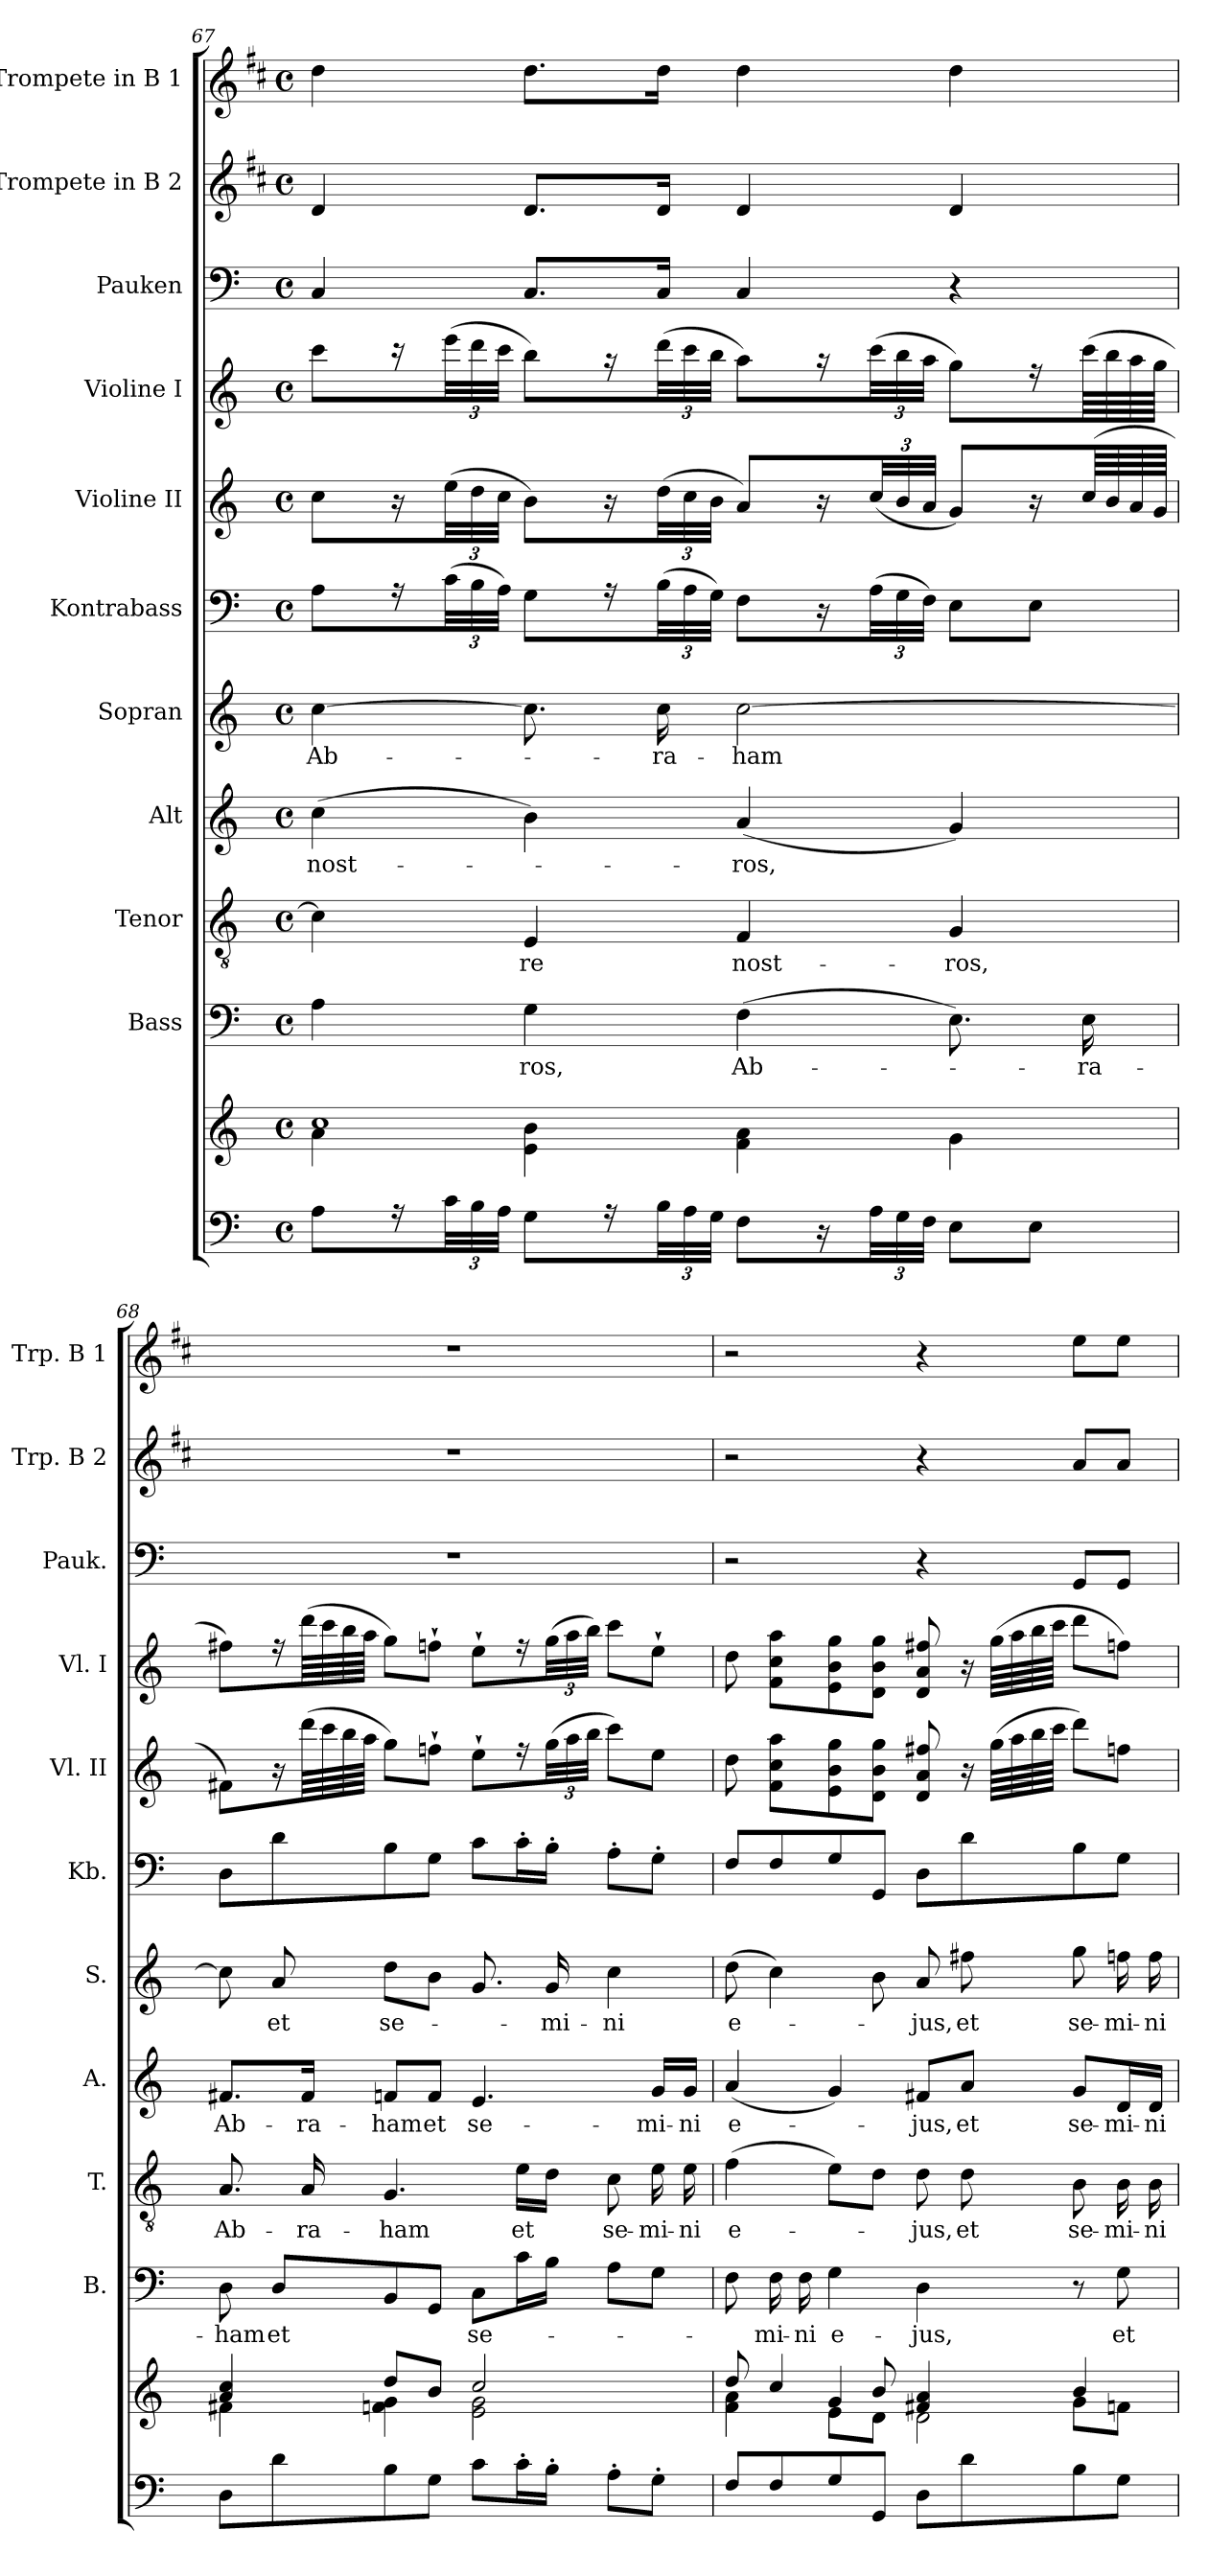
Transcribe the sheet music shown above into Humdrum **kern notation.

**kern	**kern	**kern	**text	**kern	**text	**kern	**text	**kern	**text	**kern	**kern	**kern	**kern	**kern	**kern
*part11	*part11	*part10	*part10	*part9	*part9	*part8	*part8	*part7	*part7	*part6	*part5	*part4	*part3	*part2	*part1
*staff12	*staff11	*staff10	*staff10	*staff9	*staff9	*staff8	*staff8	*staff7	*staff7	*staff6	*staff5	*staff4	*staff3	*staff2	*staff1
*	*	*I"Bass	*	*I"Tenor	*	*I"Alt	*	*I"Sopran	*	*I"Kontrabass	*I"Violine II	*I"Violine I	*I"Pauken	*I"Trompete in B 2	*I"Trompete in B 1
*	*	*I'B.	*	*I'T.	*	*I'A.	*	*I'S.	*	*I'Kb.	*I'Vl. II	*I'Vl. I	*I'Pauk.	*I'Trp. B 2	*I'Trp. B 1
*clefF4	*clefG2	*clefF4	*	*clefGv2	*	*clefG2	*	*clefG2	*	*clefF4	*clefG2	*clefG2	*clefF4	*clefG2	*clefG2
*	*	*	*	*	*	*	*	*	*	*ITrd7c12	*	*	*	*ITrd1c2	*ITrd1c2
*k[]	*k[]	*k[]	*	*k[]	*	*k[]	*	*k[]	*	*k[]	*k[]	*k[]	*k[]	*k[]	*k[]
*C:	*C:	*C:	*	*C:	*	*C:	*	*C:	*	*C:	*C:	*C:	*C:	*C:	*C:
*M4/4	*M4/4	*M4/4	*	*M4/4	*	*M4/4	*	*M4/4	*	*M4/4	*M4/4	*M4/4	*M4/4	*M4/4	*M4/4
*met(c)	*met(c)	*met(c)	*	*met(c)	*	*met(c)	*	*met(c)	*	*met(c)	*met(c)	*met(c)	*met(c)	*met(c)	*met(c)
=67	=67	=67	=67	=67	=67	=67	=67	=67	=67	=67	=67	=67	=67	=67	=67
*	*^	*	*	*	*	*	*	*	*	*	*	*	*	*	*
!	!	!	!	!	!	!	!	!LO:LY:b	!	!LO:LY:b	!	!	!	!	!	!
8A\L	1cc	4a\	4A\	.	4c\]	.	(>4cc\	nost-	[4cc\	Ab-	8AA\L	8cc\L	8ccc\L	4C/	4c/	4cc\
16r	.	.	.	.	.	.	.	.	.	.	16r	16r	16r	.	.	.
48c\LL	.	.	.	.	.	.	.	.	.	.	(>48C\LL	(>48ee\LL	(>48eee\LL	.	.	.
48B\	.	.	.	.	.	.	.	.	.	.	48BB\	48dd\	48ddd\	.	.	.
48A\JJJ	.	.	.	.	.	.	.	.	.	.	48AA\JJJ)	48cc\JJJ	48ccc\JJJ	.	.	.
!	!	!	!	!LO:LY:b	!	!LO:LY:b	!	!	!	!	!	!	!	!	!	!
8G\L	.	4e\ 4b\	4G\	-ros,	4E/	-re	4b\)	.	8.cc\]	.	8GG\L	8b\L)	8bb\L)	8.C/L	8.c/L	8.cc\L
16r	.	.	.	.	.	.	.	.	.	.	16r	16r	16r	.	.	.
!	!	!	!	!	!	!	!	!	!	!LO:LY:b	!	!	!	!	!	!
48B\LL	.	.	.	.	.	.	.	.	16cc\	-ra-	(>48BB\LL	(>48dd\LL	(>48ddd\LL	16C/Jk	16c/Jk	16cc\Jk
48A\	.	.	.	.	.	.	.	.	.	.	48AA\	48cc\	48ccc\	.	.	.
48G\JJJ	.	.	.	.	.	.	.	.	.	.	48GG\JJJ)	48b\JJJ	48bb\JJJ	.	.	.
!	!	!	!	!LO:LY:b	!	!LO:LY:b	!	!LO:LY:b	!	!LO:LY:b	!	!	!	!	!	!
8F\L	.	4f\ 4a\	(>4F\	Ab-	4F/	nost-	(<4a/	-ros,	[2cc\	-ham	8FF\L	8a/L)	8aa\L)	4C/	4c/	4cc\
16r	.	.	.	.	.	.	.	.	.	.	16r	16r	16r	.	.	.
48A\LL	.	.	.	.	.	.	.	.	.	.	(>48AA\LL	(<48cc/LL	(>48ccc\LL	.	.	.
48G\	.	.	.	.	.	.	.	.	.	.	48GG\	48b/	48bb\	.	.	.
48F\JJJ	.	.	.	.	.	.	.	.	.	.	48FF\JJJ)	48a/JJJ	48aa\JJJ	.	.	.
!	!	!	!	!	!	!LO:LY:b	!	!	!	!	!	!	!	!	!	!
8E\L	.	4g\	8.E\)	.	4G/	-ros,	4g/)	.	.	.	8EE\L	8g/L)	8gg\L)	4r	4c/	4cc\
8E\J	.	.	.	.	.	.	.	.	.	.	8EE\J	16r	16r	.	.	.
!	!	!	!	!LO:LY:b	!	!	!	!	!	!	!	!	!	!	!	!
.	.	.	16E\	-ra-	.	.	.	.	.	.	.	(>64cc/LLL	(>64ccc\LLL	.	.	.
.	.	.	.	.	.	.	.	.	.	.	.	64b/	64bb\	.	.	.
.	.	.	.	.	.	.	.	.	.	.	.	64a/	64aa\	.	.	.
.	.	.	.	.	.	.	.	.	.	.	.	64g/JJJJ	64gg\JJJJ	.	.	.
!!LO:PB:g=z
=68	=68	=68	=68	=68	=68	=68	=68	=68	=68	=68	=68	=68	=68	=68	=68	=68
!	!	!	!	!LO:LY:b	!	!LO:LY:b	!	!LO:LY:b	!	!	!	!	!	!	!	!
8D\L	4a/ 4cc/	4f#X\	8D\	-ham	8.A/	Ab-	8.f#X/L	Ab-	8cc\]	.	8DD\L	8f#X\L)	8ff#X\L)	1r	1r	1r
!	!	!	!	!LO:LY:b	!	!	!	!	!	!LO:LY:b	!	!	!	!	!	!
8d\	.	.	8D/L	et	.	.	.	.	8a/	et	8D\	16r	16r	.	.	.
!	!	!	!	!	!	!LO:LY:b	!	!LO:LY:b	!	!	!	!	!	!	!	!
.	.	.	.	.	16A/	-ra-	16f#/Jk	-ra-	.	.	.	(>64ddd\LLL	(>64ddd\LLL	.	.	.
.	.	.	.	.	.	.	.	.	.	.	.	64ccc\	64ccc\	.	.	.
.	.	.	.	.	.	.	.	.	.	.	.	64bb\	64bb\	.	.	.
.	.	.	.	.	.	.	.	.	.	.	.	64aa\JJJJ	64aa\JJJJ	.	.	.
!	!	!	!	!	!	!LO:LY:b	!	!LO:LY:b	!	!LO:LY:b	!	!	!	!	!	!
8B\	8dd/L	4fn\ 4g\	8BB/	.	4.G/	-ham	8fn/L	-ham	8dd\L	se-	8BB\	8gg\L)	8gg\L)	.	.	.
!	!	!	!	!	!	!	!	!LO:LY:b	!	!	!	!	!	!	!	!
8G\J	8b/J	.	8GG/J	.	.	.	8f/J	et	8b\J	.	8GG\J	8ffn`>\J	8ffn`>\J	.	.	.
!	!	!	!	!LO:LY:b	!	!	!	!LO:LY:b	!	!	!	!	!	!	!	!
8c\L	2cc/	2e\ 2g\	8C\L	se-	.	.	4.e/	se-	8.g/	.	8C\L	8ee`>\L	8ee`>\L	.	.	.
!	!	!	!	!	!	!LO:LY:b	!	!	!	!	!	!	!	!	!	!
16c'>\L	.	.	16c\L	.	16e\LL	et	.	.	.	.	16C'>\L	16r	16r	.	.	.
!	!	!	!	!	!	!	!	!	!	!LO:LY:b	!	!	!	!	!	!
16B'>\JJ	.	.	16B\JJ	.	16d\JJ	.	.	.	16g/	-mi-	16BB'>\JJ	(>48gg\LL	(>48gg\LL	.	.	.
.	.	.	.	.	.	.	.	.	.	.	.	48aa\	48aa\	.	.	.
.	.	.	.	.	.	.	.	.	.	.	.	48bb\JJJ	48bb\JJJ)	.	.	.
!	!	!	!	!	!	!LO:LY:b	!	!	!	!LO:LY:b	!	!	!	!	!	!
8A'>\L	.	.	8A\L	.	8c\	se-	.	.	4cc\	-ni	8AA'>\L	8ccc\L)	8ccc\L	.	.	.
!	!	!	!	!	!	!LO:LY:b	!	!LO:LY:b	!	!	!	!	!	!	!	!
8G'>\J	.	.	8G\J	.	16e\	-mi-	16g/LL	-mi-	.	.	8GG'>\J	8ee\J	8ee`>\J	.	.	.
!	!	!	!	!	!	!LO:LY:b	!	!LO:LY:b	!	!	!	!	!	!	!	!
.	.	.	.	.	16e\	-ni	16g/JJ	-ni	.	.	.	.	.	.	.	.
=69	=69	=69	=69	=69	=69	=69	=69	=69	=69	=69	=69	=69	=69	=69	=69	=69
*	*	*^	*	*	*	*	*	*	*	*	*	*	*	*	*	*
!	!	!	!	!	!	!	!LO:LY:b	!	!LO:LY:b	!	!LO:LY:b	!	!	!	!	!	!
8F/L	8dd/	4f\ 4a\	4ryy	8F\	.	(>4f\	e-	(<4a/	e-	(>8dd\	e-	8FF/L	8dd\	8dd\	2r	2r	2r
!	!	!	!	!	!LO:LY:b	!	!	!	!	!	!	!	!	!	!	!	!
8F/	4cc/	.	.	16F\	-mi-	.	.	.	.	4cc\)	.	8FF/	8f\ 8cc\ 8aa\L	8f\ 8cc\ 8aa\L	.	.	.
!	!	!	!	!	!LO:LY:b	!	!	!	!	!	!	!	!	!	!	!	!
.	.	.	.	16F\	-ni	.	.	.	.	.	.	.	.	.	.	.	.
!	!	!	!	!	!LO:LY:b	!	!	!	!	!	!	!	!	!	!	!	!
8G/	.	8e\L	4g/	4G\	e-	8e\L)	.	4g/)	.	.	.	8GG/	8e\ 8b\ 8gg\	8e\ 8b\ 8gg\	.	.	.
8GG/J	8b/	8d\J	.	.	.	8d\J	.	.	.	8b\	.	8GGG/J	8d\ 8b\ 8gg\J	8d\ 8b\ 8gg\J	.	.	.
!	!	!	!	!	!LO:LY:b	!	!LO:LY:b	!	!LO:LY:b	!	!LO:LY:b	!	!	!	!	!	!
8D\L	4f#X/ 4a/	2d\	4ryy	4D\	-jus,	8d\	-jus,	8f#X/L	-jus,	8a/	-jus,	8DD\L	8d/ 8a/ 8ff#X/	8d/ 8a/ 8ff#X/	4r	4r	4r
!	!	!	!	!	!	!	!LO:LY:b	!	!LO:LY:b	!	!LO:LY:b	!	!	!	!	!	!
8d\	.	.	.	.	.	8d\	et	8a/J	et	8ff#X\	et	8D\	16r	16r	.	.	.
.	.	.	.	.	.	.	.	.	.	.	.	.	(>64gg\LLLL	(>64gg\LLLL	.	.	.
.	.	.	.	.	.	.	.	.	.	.	.	.	64aa\	64aa\	.	.	.
.	.	.	.	.	.	.	.	.	.	.	.	.	64bb\	64bb\	.	.	.
.	.	.	.	.	.	.	.	.	.	.	.	.	64ccc\JJJJ	64ccc\JJJJ	.	.	.
!	!	!	!	!	!	!	!LO:LY:b	!	!LO:LY:b	!	!LO:LY:b	!	!	!	!	!	!
8B\	4b/	.	8g\L	8r	.	8B\	se-	8g/L	se-	8gg\	se-	8BB\	8ddd\L)	8ddd\L	8GG/L	8g/L	8dd\L
!	!	!	!	!	!LO:LY:b	!	!LO:LY:b	!	!LO:LY:b	!	!LO:LY:b	!	!	!	!	!	!
8G\J	.	.	8fn\J	8G\	et	16B\	-mi-	16d/L	-mi-	16ffn\	-mi-	8GG\J	8ffn\J	8ffn\J)	8GG/J	8g/J	8dd\J
!	!	!	!	!	!	!	!LO:LY:b	!	!LO:LY:b	!	!LO:LY:b	!	!	!	!	!	!
.	.	.	.	.	.	16B\	-ni	16d/JJ	-ni	16ff\	-ni	.	.	.	.	.	.
*	*v	*v	*v	*	*	*	*	*	*	*	*	*	*	*	*	*	*
=	=	=	=	=	=	=	=	=	=	=	=	=	=	=	=
*-	*-	*-	*-	*-	*-	*-	*-	*-	*-	*-	*-	*-	*-	*-	*-
